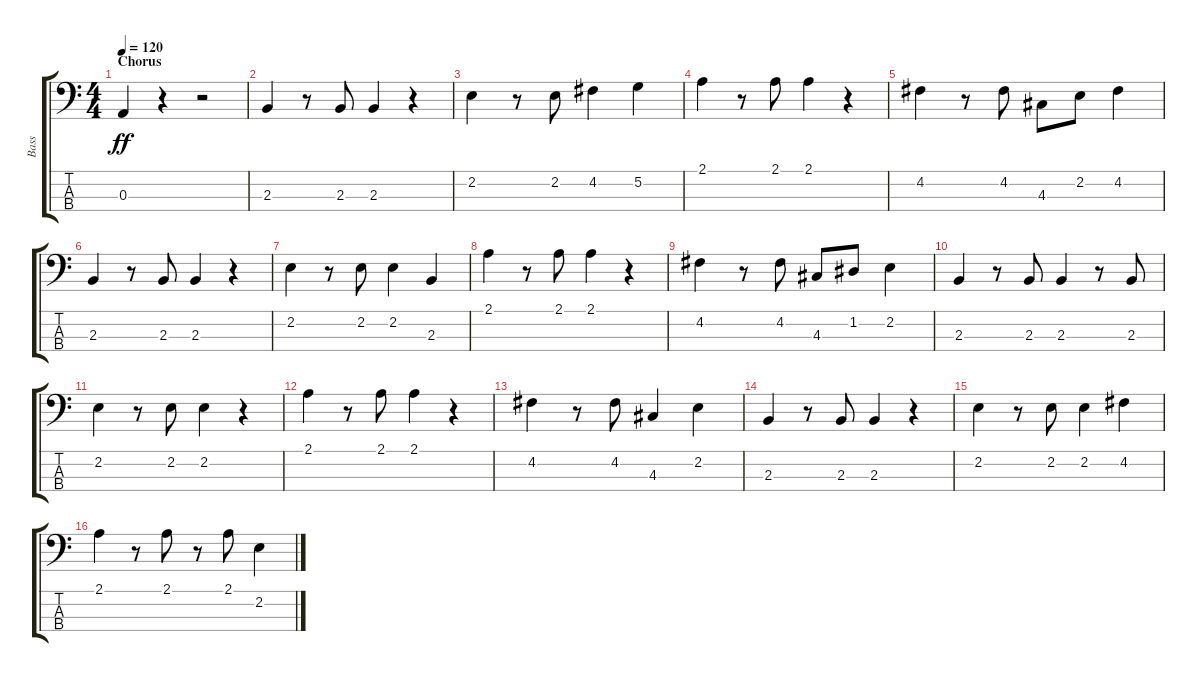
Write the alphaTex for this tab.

\track ("Bass" "Bass") {instrument fretlessbass}
\staff {score tabs}
\tuning (G2 D2 A1 E1) {hide}
\ts (4 4)
\section ("" "Chorus")
\tempo 120
\clef f4
\ks c
0.3.4{dy ff} r.4 r.2 |
2.3.4 r.8 2.3.8 2.3.4 r.4 |
2.2.4 r.8 2.2.8 4.2.4 5.2.4 |
2.1.4 r.8 2.1.8 2.1.4 r.4 |
4.2.4 r.8 4.2.8 4.3.8 2.2.8 4.2.4 |
2.3.4 r.8 2.3.8 2.3.4 r.4 |
2.2.4 r.8 2.2.8 2.2.4 2.3.4 |
2.1.4 r.8 2.1.8 2.1.4 r.4 |
4.2.4 r.8 4.2.8 4.3.8 1.2.8 2.2.4 |
2.3.4 r.8 2.3.8 2.3.4 r.8 2.3.8 |
2.2.4 r.8 2.2.8 2.2.4 r.4 |
2.1.4 r.8 2.1.8 2.1.4 r.4 |
4.2.4 r.8 4.2.8 4.3.4 2.2.4 |
2.3.4 r.8 2.3.8 2.3.4 r.4 |
2.2.4 r.8 2.2.8 2.2.4 4.2.4 |
2.1.4 r.8 2.1.8 r.8 2.1.8 2.2.4
